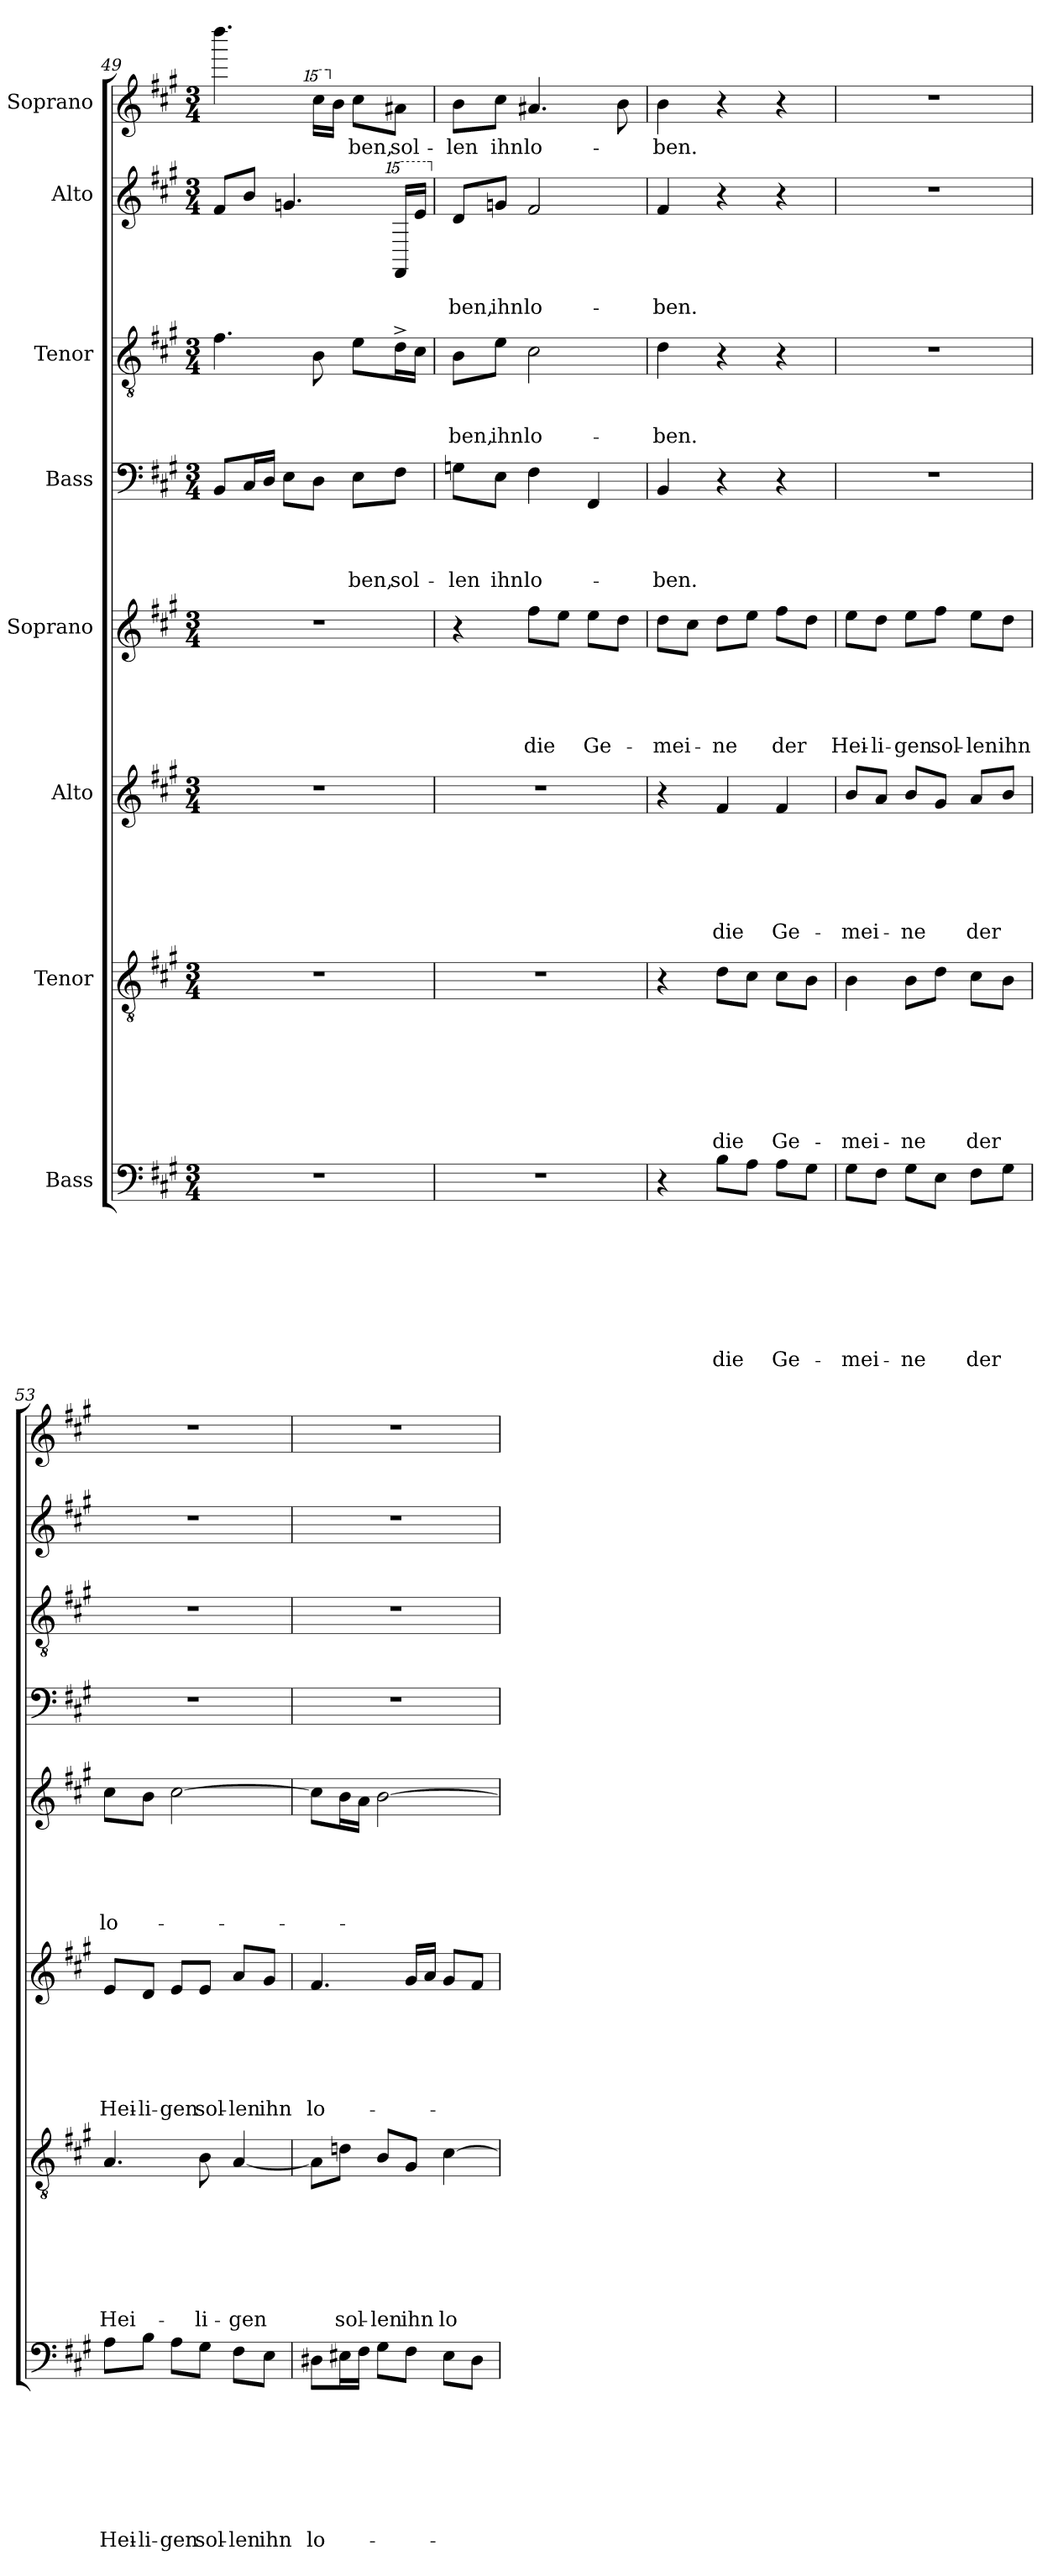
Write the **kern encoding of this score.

**kern	**text	**text	**text	**text	**text	**text	**text	**text	**kern	**text	**text	**text	**text	**text	**text	**text	**kern	**text	**text	**text	**text	**text	**text	**kern	**text	**text	**text	**text	**text	**kern	**text	**text	**text	**text	**kern	**text	**text	**text	**kern	**text	**text	**kern	**text
*part8	*part8	*part8	*part8	*part8	*part8	*part8	*part8	*part8	*part7	*part7	*part7	*part7	*part7	*part7	*part7	*part7	*part6	*part6	*part6	*part6	*part6	*part6	*part6	*part5	*part5	*part5	*part5	*part5	*part5	*part4	*part4	*part4	*part4	*part4	*part3	*part3	*part3	*part3	*part2	*part2	*part2	*part1	*part1
*staff8	*staff8	*staff8	*staff8	*staff8	*staff8	*staff8	*staff8	*staff8	*staff7	*staff7	*staff7	*staff7	*staff7	*staff7	*staff7	*staff7	*staff6	*staff6	*staff6	*staff6	*staff6	*staff6	*staff6	*staff5	*staff5	*staff5	*staff5	*staff5	*staff5	*staff4	*staff4	*staff4	*staff4	*staff4	*staff3	*staff3	*staff3	*staff3	*staff2	*staff2	*staff2	*staff1	*staff1
*I"Bass	*	*	*	*	*	*	*	*	*I"Tenor	*	*	*	*	*	*	*	*I"Alto	*	*	*	*	*	*	*I"Soprano	*	*	*	*	*	*I"Bass	*	*	*	*	*I"Tenor	*	*	*	*I"Alto	*	*	*I"Soprano	*
!!LO:PB:g=z
*clefF4	*	*	*	*	*	*	*	*	*clefGv2	*	*	*	*	*	*	*	*clefG2	*	*	*	*	*	*	*clefG2	*	*	*	*	*	*clefF4	*	*	*	*	*clefGv2	*	*	*	*clefG2	*	*	*clefG2	*
*k[f#c#g#]	*	*	*	*	*	*	*	*	*k[f#c#g#]	*	*	*	*	*	*	*	*k[f#c#g#]	*	*	*	*	*	*	*k[f#c#g#]	*	*	*	*	*	*k[f#c#g#]	*	*	*	*	*k[f#c#g#]	*	*	*	*k[f#c#g#]	*	*	*k[f#c#g#]	*
*A:	*	*	*	*	*	*	*	*	*A:	*	*	*	*	*	*	*	*A:	*	*	*	*	*	*	*A:	*	*	*	*	*	*A:	*	*	*	*	*A:	*	*	*	*A:	*	*	*A:	*
*M3/4	*	*	*	*	*	*	*	*	*M3/4	*	*	*	*	*	*	*	*M3/4	*	*	*	*	*	*	*M3/4	*	*	*	*	*	*M3/4	*	*	*	*	*M3/4	*	*	*	*M3/4	*	*	*M3/4	*
=49	=49	=49	=49	=49	=49	=49	=49	=49	=49	=49	=49	=49	=49	=49	=49	=49	=49	=49	=49	=49	=49	=49	=49	=49	=49	=49	=49	=49	=49	=49	=49	=49	=49	=49	=49	=49	=49	=49	=49	=49	=49	=49	=49
!LO:N:vis=1	!	!	!	!	!	!	!	!	!LO:N:vis=1	!	!	!	!	!	!	!	!LO:N:vis=1	!	!	!	!	!	!	!LO:N:vis=1	!	!	!	!	!	!	!	!	!	!	!	!	!	!	!	!	!	!	!
2.r	.	.	.	.	.	.	.	.	2.r	.	.	.	.	.	.	.	2.r	.	.	.	.	.	.	2.r	.	.	.	.	.	8BB/L	.	.	.	.	4.f#\	.	.	.	8f#/L	.	.	4.dddd\	.
.	.	.	.	.	.	.	.	.	.	.	.	.	.	.	.	.	.	.	.	.	.	.	.	.	.	.	.	.	.	16C#/L	.	.	.	.	.	.	.	.	8b/J	.	.	.	.
.	.	.	.	.	.	.	.	.	.	.	.	.	.	.	.	.	.	.	.	.	.	.	.	.	.	.	.	.	.	16D/JJ	.	.	.	.	.	.	.	.	.	.	.	.	.
.	.	.	.	.	.	.	.	.	.	.	.	.	.	.	.	.	.	.	.	.	.	.	.	.	.	.	.	.	.	8E\L	.	.	.	.	.	.	.	.	4.gn/	.	.	.	.
*	*	*	*	*	*	*	*	*	*	*	*	*	*	*	*	*	*	*	*	*	*	*	*	*	*	*	*	*	*	*	*	*	*	*	*	*	*	*	*	*	*	*15ma	*
.	.	.	.	.	.	.	.	.	.	.	.	.	.	.	.	.	.	.	.	.	.	.	.	.	.	.	.	.	.	8D\J	.	.	.	.	8B\	.	.	.	.	.	.	16cccc#\LL	.
*	*	*	*	*	*	*	*	*	*	*	*	*	*	*	*	*	*	*	*	*	*	*	*	*	*	*	*	*	*	*	*	*	*	*	*	*	*	*	*	*	*	*X15ma	*
.	.	.	.	.	.	.	.	.	.	.	.	.	.	.	.	.	.	.	.	.	.	.	.	.	.	.	.	.	.	.	.	.	.	.	.	.	.	.	.	.	.	16b\JJ	.
!	!	!	!	!	!	!	!	!	!	!	!	!	!	!	!	!	!	!	!	!	!	!	!	!	!	!	!	!	!	!	!	!	!	!LO:LY:b	!	!	!	!	!	!	!	!	!LO:LY:b
.	.	.	.	.	.	.	.	.	.	.	.	.	.	.	.	.	.	.	.	.	.	.	.	.	.	.	.	.	.	8E\L	.	.	.	-ben,	8e\L	.	.	.	.	.	.	8cc#\L	-ben,
!	!	!	!	!	!	!	!	!	!	!	!	!	!	!	!	!	!	!	!	!	!	!	!	!	!	!	!	!	!	!	!	!	!	!LO:LY:b	!	!	!	!	!	!	!	!	!
*	*	*	*	*	*	*	*	*	*	*	*	*	*	*	*	*	*	*	*	*	*	*	*	*	*	*	*	*	*	*	*	*	*	*	*	*	*	*	*15ma	*	*	*	*
!	!	!	!	!	!	!	!	!	!	!	!	!	!	!	!	!	!	!	!	!	!	!	!	!	!	!	!	!	!	!	!	!	!	!	!	!	!	!	!	!	!	!	!LO:LY:b
.	.	.	.	.	.	.	.	.	.	.	.	.	.	.	.	.	.	.	.	.	.	.	.	.	.	.	.	.	.	8F#\J	.	.	.	sol-	16d^>\L	.	.	.	16f#/LL	.	.	8a#X\J	sol-
.	.	.	.	.	.	.	.	.	.	.	.	.	.	.	.	.	.	.	.	.	.	.	.	.	.	.	.	.	.	.	.	.	.	.	16c#\JJ	.	.	.	16eee/JJ	.	.	.	.
=50	=50	=50	=50	=50	=50	=50	=50	=50	=50	=50	=50	=50	=50	=50	=50	=50	=50	=50	=50	=50	=50	=50	=50	=50	=50	=50	=50	=50	=50	=50	=50	=50	=50	=50	=50	=50	=50	=50	=50	=50	=50	=50	=50
!LO:N:vis=1	!	!	!	!	!	!	!	!	!LO:N:vis=1	!	!	!	!	!	!	!	!LO:N:vis=1	!	!	!	!	!	!	!	!	!	!	!	!	!	!	!	!	!LO:LY:b	!	!	!	!LO:LY:b	!	!	!	!	!
*	*	*	*	*	*	*	*	*	*	*	*	*	*	*	*	*	*	*	*	*	*	*	*	*	*	*	*	*	*	*	*	*	*	*	*	*	*	*	*X15ma	*	*	*	*
!	!	!	!	!	!	!	!	!	!	!	!	!	!	!	!	!	!	!	!	!	!	!	!	!	!	!	!	!	!	!	!	!	!	!	!	!	!	!	!	!	!LO:LY:b	!	!LO:LY:b
2.r	.	.	.	.	.	.	.	.	2.r	.	.	.	.	.	.	.	2.r	.	.	.	.	.	.	4r	.	.	.	.	.	8Gn\L	.	.	.	-len	8B\L	.	.	-ben,	8d/L	.	-ben,	8b\L	-len
!	!	!	!	!	!	!	!	!	!	!	!	!	!	!	!	!	!	!	!	!	!	!	!	!	!	!	!	!	!	!	!	!	!	!LO:LY:b	!	!	!	!LO:LY:b	!	!	!LO:LY:b	!	!LO:LY:b
.	.	.	.	.	.	.	.	.	.	.	.	.	.	.	.	.	.	.	.	.	.	.	.	.	.	.	.	.	.	8E\J	.	.	.	ihn	8e\J	.	.	ihn	8gn/J	.	ihn	8cc#\J	ihn
!	!	!	!	!	!	!	!	!	!	!	!	!	!	!	!	!	!	!	!	!	!	!	!	!	!	!	!	!	!LO:LY:b	!	!	!	!	!LO:LY:b	!	!	!	!LO:LY:b	!	!	!LO:LY:b	!	!LO:LY:b
.	.	.	.	.	.	.	.	.	.	.	.	.	.	.	.	.	.	.	.	.	.	.	.	8ff#\L	.	.	.	.	die	4F#\	.	.	.	lo-	2c#\	.	.	lo-	2f#/	.	lo-	4.a#X/	lo-
.	.	.	.	.	.	.	.	.	.	.	.	.	.	.	.	.	.	.	.	.	.	.	.	8ee\J	.	.	.	.	.	.	.	.	.	.	.	.	.	.	.	.	.	.	.
!	!	!	!	!	!	!	!	!	!	!	!	!	!	!	!	!	!	!	!	!	!	!	!	!	!	!	!	!	!LO:LY:b	!	!	!	!	!	!	!	!	!	!	!	!	!	!
.	.	.	.	.	.	.	.	.	.	.	.	.	.	.	.	.	.	.	.	.	.	.	.	8ee\L	.	.	.	.	Ge-	4FF#/	.	.	.	.	.	.	.	.	.	.	.	.	.
.	.	.	.	.	.	.	.	.	.	.	.	.	.	.	.	.	.	.	.	.	.	.	.	8dd\J	.	.	.	.	.	.	.	.	.	.	.	.	.	.	.	.	.	8b\	.
=51	=51	=51	=51	=51	=51	=51	=51	=51	=51	=51	=51	=51	=51	=51	=51	=51	=51	=51	=51	=51	=51	=51	=51	=51	=51	=51	=51	=51	=51	=51	=51	=51	=51	=51	=51	=51	=51	=51	=51	=51	=51	=51	=51
!	!	!	!	!	!	!	!	!	!	!	!	!	!	!	!	!	!	!	!	!	!	!	!	!	!	!	!	!	!LO:LY:b	!	!	!	!	!LO:LY:b	!	!	!	!LO:LY:b	!	!	!LO:LY:b	!	!LO:LY:b
4r	.	.	.	.	.	.	.	.	4r	.	.	.	.	.	.	.	4r	.	.	.	.	.	.	8dd\L	.	.	.	.	-mei-	4BB/	.	.	.	-ben.	4d\	.	.	-ben.	4f#/	.	-ben.	4b\	-ben.
.	.	.	.	.	.	.	.	.	.	.	.	.	.	.	.	.	.	.	.	.	.	.	.	8cc#\J	.	.	.	.	.	.	.	.	.	.	.	.	.	.	.	.	.	.	.
!	!	!	!	!	!	!	!	!LO:LY:b	!	!	!	!	!	!	!	!LO:LY:b	!	!	!	!	!	!	!LO:LY:b	!	!	!	!	!	!LO:LY:b	!	!	!	!	!	!	!	!	!	!	!	!	!	!
8B\L	.	.	.	.	.	.	.	die	8d\L	.	.	.	.	.	.	die	4f#/	.	.	.	.	.	die	8dd\L	.	.	.	.	-ne	4r	.	.	.	.	4r	.	.	.	4r	.	.	4r	.
8A\J	.	.	.	.	.	.	.	.	8c#\J	.	.	.	.	.	.	.	.	.	.	.	.	.	.	8ee\J	.	.	.	.	.	.	.	.	.	.	.	.	.	.	.	.	.	.	.
!	!	!	!	!	!	!	!	!LO:LY:b	!	!	!	!	!	!	!	!LO:LY:b	!	!	!	!	!	!	!LO:LY:b	!	!	!	!	!	!LO:LY:b	!	!	!	!	!	!	!	!	!	!	!	!	!	!
8A\L	.	.	.	.	.	.	.	Ge-	8c#\L	.	.	.	.	.	.	Ge-	4f#/	.	.	.	.	.	Ge-	8ff#\L	.	.	.	.	der	4r	.	.	.	.	4r	.	.	.	4r	.	.	4r	.
8G#\J	.	.	.	.	.	.	.	.	8B\J	.	.	.	.	.	.	.	.	.	.	.	.	.	.	8dd\J	.	.	.	.	.	.	.	.	.	.	.	.	.	.	.	.	.	.	.
=52	=52	=52	=52	=52	=52	=52	=52	=52	=52	=52	=52	=52	=52	=52	=52	=52	=52	=52	=52	=52	=52	=52	=52	=52	=52	=52	=52	=52	=52	=52	=52	=52	=52	=52	=52	=52	=52	=52	=52	=52	=52	=52	=52
!	!	!	!	!	!	!	!	!LO:LY:b	!	!	!	!	!	!	!	!LO:LY:b	!	!	!	!	!	!	!LO:LY:b	!	!	!	!	!	!LO:LY:b	!LO:N:vis=1	!	!	!	!	!LO:N:vis=1	!	!	!	!LO:N:vis=1	!	!	!LO:N:vis=1	!
8G#\L	.	.	.	.	.	.	.	-mei-	4B\	.	.	.	.	.	.	-mei-	8b/L	.	.	.	.	.	-mei-	8ee\L	.	.	.	.	Hei-	2.r	.	.	.	.	2.r	.	.	.	2.r	.	.	2.r	.
!	!	!	!	!	!	!	!	!	!	!	!	!	!	!	!	!	!	!	!	!	!	!	!	!	!	!	!	!	!LO:LY:b	!	!	!	!	!	!	!	!	!	!	!	!	!	!
8F#\J	.	.	.	.	.	.	.	.	.	.	.	.	.	.	.	.	8a/J	.	.	.	.	.	.	8dd\J	.	.	.	.	-li-	.	.	.	.	.	.	.	.	.	.	.	.	.	.
!	!	!	!	!	!	!	!	!LO:LY:b	!	!	!	!	!	!	!	!LO:LY:b	!	!	!	!	!	!	!LO:LY:b	!	!	!	!	!	!LO:LY:b:rj	!	!	!	!	!	!	!	!	!	!	!	!	!	!
8G#\L	.	.	.	.	.	.	.	-ne	8B\L	.	.	.	.	.	.	-ne	8b/L	.	.	.	.	.	-ne	8ee\L	.	.	.	.	-gen	.	.	.	.	.	.	.	.	.	.	.	.	.	.
!	!	!	!	!	!	!	!	!	!	!	!	!	!	!	!	!	!	!	!	!	!	!	!	!	!	!	!	!	!LO:LY:b	!	!	!	!	!	!	!	!	!	!	!	!	!	!
8E\J	.	.	.	.	.	.	.	.	8d\J	.	.	.	.	.	.	.	8g#/J	.	.	.	.	.	.	8ff#\J	.	.	.	.	sol-	.	.	.	.	.	.	.	.	.	.	.	.	.	.
!	!	!	!	!	!	!	!	!LO:LY:b	!	!	!	!	!	!	!	!LO:LY:b	!	!	!	!	!	!	!LO:LY:b	!	!	!	!	!	!LO:LY:b:rj	!	!	!	!	!	!	!	!	!	!	!	!	!	!
8F#\L	.	.	.	.	.	.	.	der	8c#\L	.	.	.	.	.	.	der	8a/L	.	.	.	.	.	der	8ee\L	.	.	.	.	-len	.	.	.	.	.	.	.	.	.	.	.	.	.	.
!	!	!	!	!	!	!	!	!	!	!	!	!	!	!	!	!	!	!	!	!	!	!	!	!	!	!	!	!	!LO:LY:b	!	!	!	!	!	!	!	!	!	!	!	!	!	!
8G#\J	.	.	.	.	.	.	.	.	8B\J	.	.	.	.	.	.	.	8b/J	.	.	.	.	.	.	8dd\J	.	.	.	.	ihn	.	.	.	.	.	.	.	.	.	.	.	.	.	.
=53	=53	=53	=53	=53	=53	=53	=53	=53	=53	=53	=53	=53	=53	=53	=53	=53	=53	=53	=53	=53	=53	=53	=53	=53	=53	=53	=53	=53	=53	=53	=53	=53	=53	=53	=53	=53	=53	=53	=53	=53	=53	=53	=53
!	!	!	!	!	!	!	!	!LO:LY:b	!	!	!	!	!	!	!	!LO:LY:b	!	!	!	!	!	!	!LO:LY:b	!	!	!	!	!	!LO:LY:b	!LO:N:vis=1	!	!	!	!	!LO:N:vis=1	!	!	!	!LO:N:vis=1	!	!	!LO:N:vis=1	!
8A\L	.	.	.	.	.	.	.	Hei-	4.A/	.	.	.	.	.	.	Hei-	8e/L	.	.	.	.	.	Hei-	8cc#\L	.	.	.	.	lo-	2.r	.	.	.	.	2.r	.	.	.	2.r	.	.	2.r	.
!	!	!	!	!	!	!	!	!LO:LY:b	!	!	!	!	!	!	!	!	!	!	!	!	!	!	!LO:LY:b	!	!	!	!	!	!	!	!	!	!	!	!	!	!	!	!	!	!	!	!
8B\J	.	.	.	.	.	.	.	-li-	.	.	.	.	.	.	.	.	8d/J	.	.	.	.	.	-li-	8b\J	.	.	.	.	.	.	.	.	.	.	.	.	.	.	.	.	.	.	.
!	!	!	!	!	!	!	!	!LO:LY:b:rj	!	!	!	!	!	!	!	!	!	!	!	!	!	!	!LO:LY:b:rj	!	!	!	!	!	!	!	!	!	!	!	!	!	!	!	!	!	!	!	!
8A\L	.	.	.	.	.	.	.	-gen	.	.	.	.	.	.	.	.	8e/L	.	.	.	.	.	-gen	[>2cc#\	.	.	.	.	.	.	.	.	.	.	.	.	.	.	.	.	.	.	.
!	!	!	!	!	!	!	!	!LO:LY:b	!	!	!	!	!	!	!	!LO:LY:b	!	!	!	!	!	!	!LO:LY:b	!	!	!	!	!	!	!	!	!	!	!	!	!	!	!	!	!	!	!	!
8G#\J	.	.	.	.	.	.	.	sol-	8B\	.	.	.	.	.	.	-li-	8e/J	.	.	.	.	.	sol-	.	.	.	.	.	.	.	.	.	.	.	.	.	.	.	.	.	.	.	.
!	!	!	!	!	!	!	!	!LO:LY:b:rj	!	!	!	!	!	!	!	!LO:LY:b	!	!	!	!	!	!	!LO:LY:b:rj	!	!	!	!	!	!	!	!	!	!	!	!	!	!	!	!	!	!	!	!
8F#\L	.	.	.	.	.	.	.	-len	[<4A/	.	.	.	.	.	.	-gen	8a/L	.	.	.	.	.	-len	.	.	.	.	.	.	.	.	.	.	.	.	.	.	.	.	.	.	.	.
!	!	!	!	!	!	!	!	!LO:LY:b	!	!	!	!	!	!	!	!	!	!	!	!	!	!	!LO:LY:b	!	!	!	!	!	!	!	!	!	!	!	!	!	!	!	!	!	!	!	!
8E\J	.	.	.	.	.	.	.	ihn	.	.	.	.	.	.	.	.	8g#/J	.	.	.	.	.	ihn	.	.	.	.	.	.	.	.	.	.	.	.	.	.	.	.	.	.	.	.
=54	=54	=54	=54	=54	=54	=54	=54	=54	=54	=54	=54	=54	=54	=54	=54	=54	=54	=54	=54	=54	=54	=54	=54	=54	=54	=54	=54	=54	=54	=54	=54	=54	=54	=54	=54	=54	=54	=54	=54	=54	=54	=54	=54
!	!	!	!	!	!	!	!	!LO:LY:b	!	!	!	!	!	!	!	!	!	!	!	!	!	!	!LO:LY:b	!	!	!	!	!	!	!LO:N:vis=1	!	!	!	!	!LO:N:vis=1	!	!	!	!LO:N:vis=1	!	!	!LO:N:vis=1	!
8D#X\L	.	.	.	.	.	.	.	lo-	8A\L]	.	.	.	.	.	.	.	4.f#/	.	.	.	.	.	lo-	8cc#\L]	.	.	.	.	.	2.r	.	.	.	.	2.r	.	.	.	2.r	.	.	2.r	.
!	!	!	!	!	!	!	!	!	!	!	!	!	!	!	!	!LO:LY:b	!	!	!	!	!	!	!	!	!	!	!	!	!	!	!	!	!	!	!	!	!	!	!	!	!	!	!
16E#X\L	.	.	.	.	.	.	.	.	8dn\J	.	.	.	.	.	.	sol-	.	.	.	.	.	.	.	16b\L	.	.	.	.	.	.	.	.	.	.	.	.	.	.	.	.	.	.	.
16F#\JJ	.	.	.	.	.	.	.	.	.	.	.	.	.	.	.	.	.	.	.	.	.	.	.	16a\JJ	.	.	.	.	.	.	.	.	.	.	.	.	.	.	.	.	.	.	.
!	!	!	!	!	!	!	!	!	!	!	!	!	!	!	!	!LO:LY:b	!	!	!	!	!	!	!	!	!	!	!	!	!	!	!	!	!	!	!	!	!	!	!	!	!	!	!
8G#\L	.	.	.	.	.	.	.	.	8B/L	.	.	.	.	.	.	-len	.	.	.	.	.	.	.	[>2b\	.	.	.	.	.	.	.	.	.	.	.	.	.	.	.	.	.	.	.
!	!	!	!	!	!	!	!	!	!	!	!	!	!	!	!	!LO:LY:b	!	!	!	!	!	!	!	!	!	!	!	!	!	!	!	!	!	!	!	!	!	!	!	!	!	!	!
8F#\J	.	.	.	.	.	.	.	.	8G#/J	.	.	.	.	.	.	ihn	16g#/LL	.	.	.	.	.	.	.	.	.	.	.	.	.	.	.	.	.	.	.	.	.	.	.	.	.	.
.	.	.	.	.	.	.	.	.	.	.	.	.	.	.	.	.	16a/JJ	.	.	.	.	.	.	.	.	.	.	.	.	.	.	.	.	.	.	.	.	.	.	.	.	.	.
!	!	!	!	!	!	!	!	!	!	!	!	!	!	!	!	!LO:LY:b	!	!	!	!	!	!	!	!	!	!	!	!	!	!	!	!	!	!	!	!	!	!	!	!	!	!	!
8E#\L	.	.	.	.	.	.	.	.	[>4c#\	.	.	.	.	.	.	lo-	8g#/L	.	.	.	.	.	.	.	.	.	.	.	.	.	.	.	.	.	.	.	.	.	.	.	.	.	.
8D#\J	.	.	.	.	.	.	.	.	.	.	.	.	.	.	.	.	8f#/J	.	.	.	.	.	.	.	.	.	.	.	.	.	.	.	.	.	.	.	.	.	.	.	.	.	.
=	=	=	=	=	=	=	=	=	=	=	=	=	=	=	=	=	=	=	=	=	=	=	=	=	=	=	=	=	=	=	=	=	=	=	=	=	=	=	=	=	=	=	=
*-	*-	*-	*-	*-	*-	*-	*-	*-	*-	*-	*-	*-	*-	*-	*-	*-	*-	*-	*-	*-	*-	*-	*-	*-	*-	*-	*-	*-	*-	*-	*-	*-	*-	*-	*-	*-	*-	*-	*-	*-	*-	*-	*-
